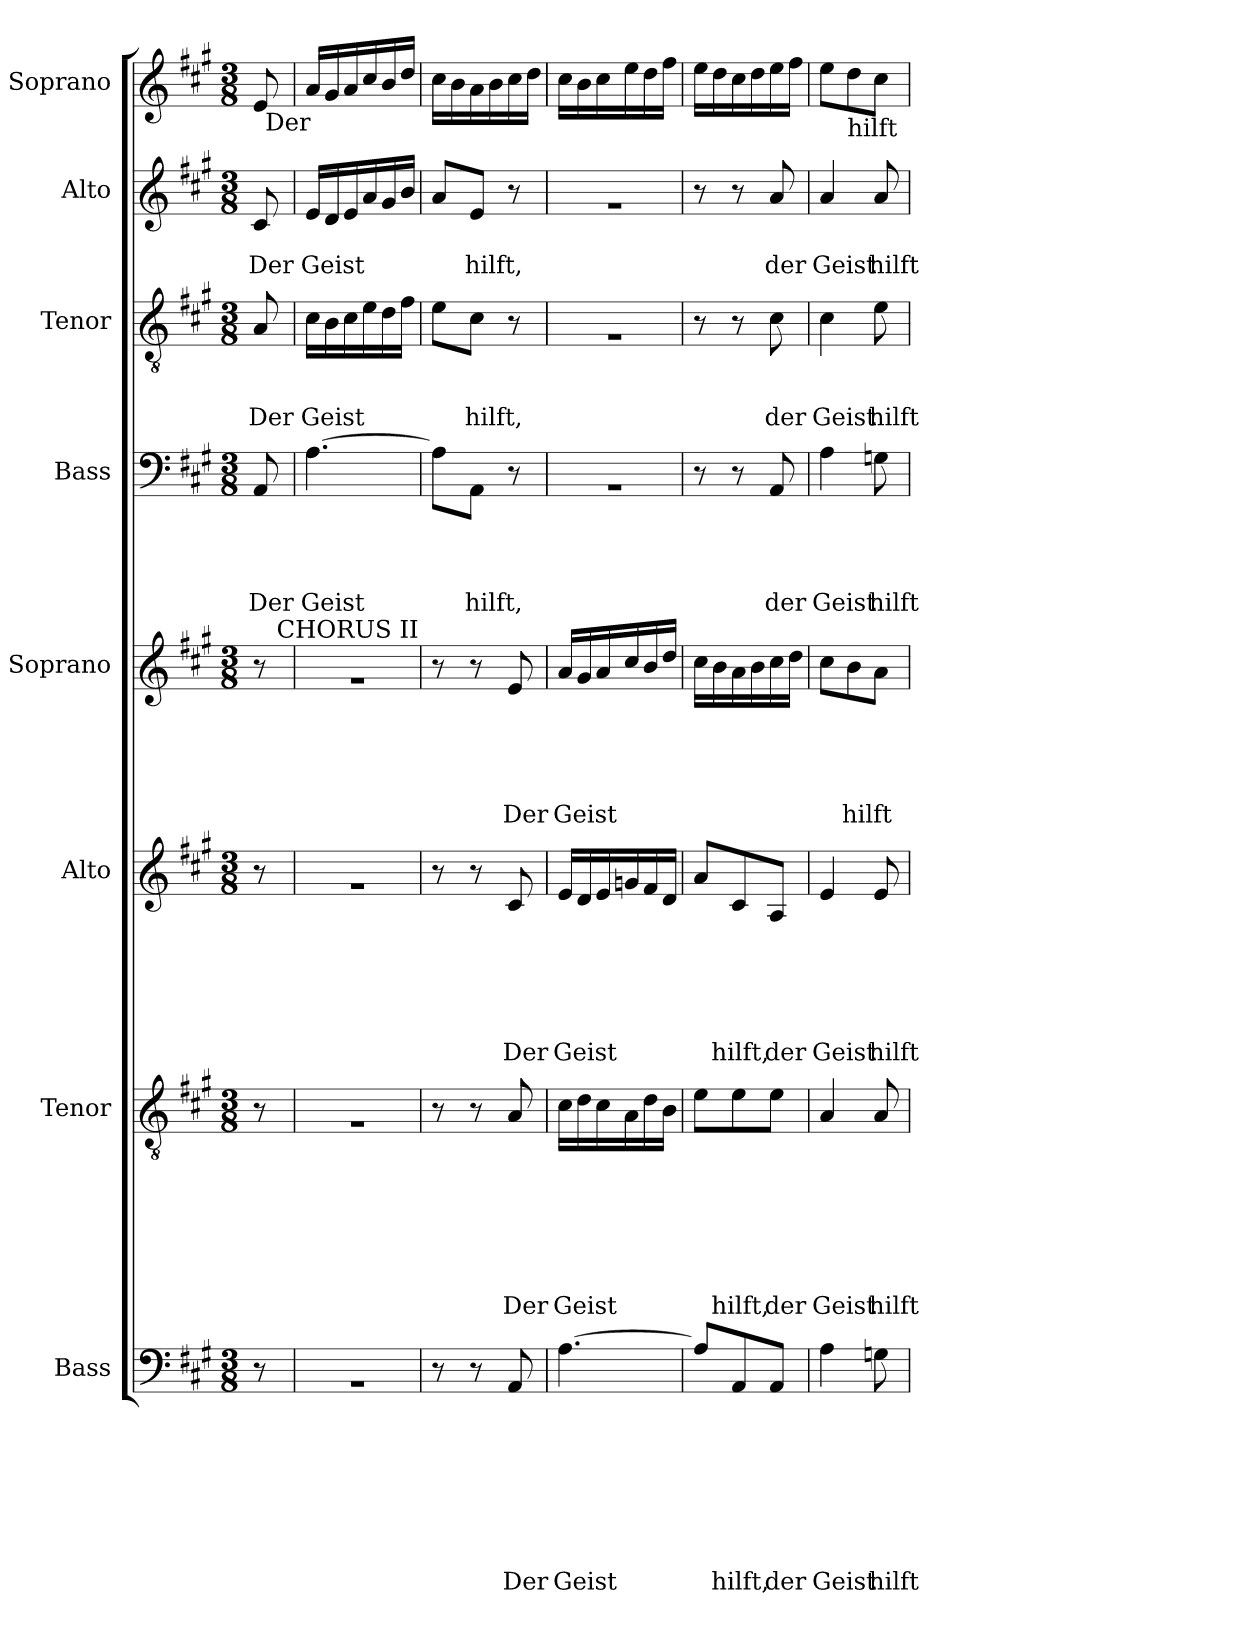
**kern	**text	**text	**text	**text	**text	**text	**text	**text	**kern	**text	**text	**text	**text	**text	**text	**text	**kern	**text	**text	**text	**text	**text	**text	**kern	**text	**text	**text	**text	**text	**kern	**text	**text	**text	**text	**kern	**text	**text	**text	**kern	**text	**text	**kern
*part8	*part8	*part8	*part8	*part8	*part8	*part8	*part8	*part8	*part7	*part7	*part7	*part7	*part7	*part7	*part7	*part7	*part6	*part6	*part6	*part6	*part6	*part6	*part6	*part5	*part5	*part5	*part5	*part5	*part5	*part4	*part4	*part4	*part4	*part4	*part3	*part3	*part3	*part3	*part2	*part2	*part2	*part1
*staff8	*staff8	*staff8	*staff8	*staff8	*staff8	*staff8	*staff8	*staff8	*staff7	*staff7	*staff7	*staff7	*staff7	*staff7	*staff7	*staff7	*staff6	*staff6	*staff6	*staff6	*staff6	*staff6	*staff6	*staff5	*staff5	*staff5	*staff5	*staff5	*staff5	*staff4	*staff4	*staff4	*staff4	*staff4	*staff3	*staff3	*staff3	*staff3	*staff2	*staff2	*staff2	*staff1
*I"Bass	*	*	*	*	*	*	*	*	*I"Tenor	*	*	*	*	*	*	*	*I"Alto	*	*	*	*	*	*	*I"Soprano	*	*	*	*	*	*I"Bass	*	*	*	*	*I"Tenor	*	*	*	*I"Alto	*	*	*I"Soprano
*clefF4	*	*	*	*	*	*	*	*	*clefGv2	*	*	*	*	*	*	*	*clefG2	*	*	*	*	*	*	*clefG2	*	*	*	*	*	*clefF4	*	*	*	*	*clefGv2	*	*	*	*clefG2	*	*	*clefG2
*k[f#c#g#]	*	*	*	*	*	*	*	*	*k[f#c#g#]	*	*	*	*	*	*	*	*k[f#c#g#]	*	*	*	*	*	*	*k[f#c#g#]	*	*	*	*	*	*k[f#c#g#]	*	*	*	*	*k[f#c#g#]	*	*	*	*k[f#c#g#]	*	*	*k[f#c#g#]
*A:	*	*	*	*	*	*	*	*	*A:	*	*	*	*	*	*	*	*A:	*	*	*	*	*	*	*A:	*	*	*	*	*	*A:	*	*	*	*	*A:	*	*	*	*A:	*	*	*A:
*M3/8	*	*	*	*	*	*	*	*	*M3/8	*	*	*	*	*	*	*	*M3/8	*	*	*	*	*	*	*M3/8	*	*	*	*	*	*M3/8	*	*	*	*	*M3/8	*	*	*	*M3/8	*	*	*M3/8
=1	=1	=1	=1	=1	=1	=1	=1	=1	=1	=1	=1	=1	=1	=1	=1	=1	=1	=1	=1	=1	=1	=1	=1	=1	=1	=1	=1	=1	=1	=1	=1	=1	=1	=1	=1	=1	=1	=1	=1	=1	=1	=1
!	!	!	!	!	!	!	!	!	!	!	!	!	!	!	!	!	!	!	!	!	!	!	!	!	!	!	!	!	!	!	!	!	!	!LO:LY:b	!	!	!	!LO:LY:b	!	!	!LO:LY:b	!
*	*	*	*	*	*	*	*	*	*	*	*	*	*	*	*	*	*	*	*	*	*	*	*	*^	*	*	*	*	*	*	*	*	*	*	*	*	*	*	*	*	*	*^
8r	.	.	.	.	.	.	.	.	8r	.	.	.	.	.	.	.	8r	.	.	.	.	.	.	8r	16ryy	.	.	.	.	.	8AA/	.	.	.	Der	8A/	.	.	Der	8c#/	.	Der	8e/	32ryy
!	!	!	!	!	!	!	!	!	!	!	!	!	!	!	!	!	!	!	!	!	!	!	!	!	!	!	!	!	!	!	!	!	!	!	!	!	!	!	!	!	!	!	!	!LO:TX:b:t=Der
.	.	.	.	.	.	.	.	.	.	.	.	.	.	.	.	.	.	.	.	.	.	.	.	.	.	.	.	.	.	.	.	.	.	.	.	.	.	.	.	.	.	.	.	16.ryy
!	!	!	!	!	!	!	!	!	!	!	!	!	!	!	!	!	!	!	!	!	!	!	!	!	!LO:TX:a:t=CHORUS II	!	!	!	!	!	!	!	!	!	!	!	!	!	!	!	!	!	!	!
.	.	.	.	.	.	.	.	.	.	.	.	.	.	.	.	.	.	.	.	.	.	.	.	.	16ryy	.	.	.	.	.	.	.	.	.	.	.	.	.	.	.	.	.	.	.
=2	=2	=2	=2	=2	=2	=2	=2	=2	=2	=2	=2	=2	=2	=2	=2	=2	=2	=2	=2	=2	=2	=2	=2	=2	=2	=2	=2	=2	=2	=2	=2	=2	=2	=2	=2	=2	=2	=2	=2	=2	=2	=2	=2	=2
!	!	!	!	!	!	!	!	!	!	!	!	!	!	!	!	!	!	!	!	!	!	!	!	!	!	!	!	!	!	!	!	!	!	!	!	!	!	!	!	!	!	!	!LO:TX:b:t=Geist	!
!LO:N:vis=1	!	!	!	!	!	!	!	!	!LO:N:vis=1	!	!	!	!	!	!	!	!LO:N:vis=1	!	!	!	!	!	!	!LO:N:vis=1	!	!	!	!	!	!	!	!	!	!	!LO:LY:b	!	!	!	!LO:LY:b	!	!	!LO:LY:b	!	!
*	*	*	*	*	*	*	*	*	*	*	*	*	*	*	*	*	*	*	*	*	*	*	*	*v	*v	*	*	*	*	*	*	*	*	*	*	*	*	*	*	*	*	*	*v	*v
4.rC	.	.	.	.	.	.	.	.	4.rA	.	.	.	.	.	.	.	4.ra	.	.	.	.	.	.	4.ra	.	.	.	.	.	[>4.A\	.	.	.	Geist	16c#\LL	.	.	Geist	16e/LL	.	Geist	16a/LL
.	.	.	.	.	.	.	.	.	.	.	.	.	.	.	.	.	.	.	.	.	.	.	.	.	.	.	.	.	.	.	.	.	.	.	16B\	.	.	.	16d/	.	.	16g#/
.	.	.	.	.	.	.	.	.	.	.	.	.	.	.	.	.	.	.	.	.	.	.	.	.	.	.	.	.	.	.	.	.	.	.	16c#\	.	.	.	16e/	.	.	16a/
.	.	.	.	.	.	.	.	.	.	.	.	.	.	.	.	.	.	.	.	.	.	.	.	.	.	.	.	.	.	.	.	.	.	.	16e\	.	.	.	16a/	.	.	16cc#/
.	.	.	.	.	.	.	.	.	.	.	.	.	.	.	.	.	.	.	.	.	.	.	.	.	.	.	.	.	.	.	.	.	.	.	16d\	.	.	.	16g#/	.	.	16b/
.	.	.	.	.	.	.	.	.	.	.	.	.	.	.	.	.	.	.	.	.	.	.	.	.	.	.	.	.	.	.	.	.	.	.	16f#\JJ	.	.	.	16b/JJ	.	.	16dd/JJ
=3	=3	=3	=3	=3	=3	=3	=3	=3	=3	=3	=3	=3	=3	=3	=3	=3	=3	=3	=3	=3	=3	=3	=3	=3	=3	=3	=3	=3	=3	=3	=3	=3	=3	=3	=3	=3	=3	=3	=3	=3	=3	=3
8r	.	.	.	.	.	.	.	.	8r	.	.	.	.	.	.	.	8r	.	.	.	.	.	.	8r	.	.	.	.	.	8A\L]	.	.	.	.	8e\L	.	.	.	8a/L	.	.	16cc#\LL
.	.	.	.	.	.	.	.	.	.	.	.	.	.	.	.	.	.	.	.	.	.	.	.	.	.	.	.	.	.	.	.	.	.	.	.	.	.	.	.	.	.	16b\
!	!	!	!	!	!	!	!	!	!	!	!	!	!	!	!	!	!	!	!	!	!	!	!	!	!	!	!	!	!	!	!	!	!	!LO:LY:b	!	!	!	!LO:LY:b	!	!	!LO:LY:b	!
8r	.	.	.	.	.	.	.	.	8r	.	.	.	.	.	.	.	8r	.	.	.	.	.	.	8r	.	.	.	.	.	8AA\J	.	.	.	hilft,	8c#\J	.	.	hilft,	8e/J	.	hilft,	16a\
.	.	.	.	.	.	.	.	.	.	.	.	.	.	.	.	.	.	.	.	.	.	.	.	.	.	.	.	.	.	.	.	.	.	.	.	.	.	.	.	.	.	16b\
!	!	!	!	!	!	!	!	!LO:LY:b	!	!	!	!	!	!	!	!LO:LY:b	!	!	!	!	!	!	!LO:LY:b	!	!	!	!	!	!LO:LY:b	!	!	!	!	!	!	!	!	!	!	!	!	!
8AA/	.	.	.	.	.	.	.	Der	8A/	.	.	.	.	.	.	Der	8c#/	.	.	.	.	.	Der	8e/	.	.	.	.	Der	8r	.	.	.	.	8r	.	.	.	8r	.	.	16cc#\
.	.	.	.	.	.	.	.	.	.	.	.	.	.	.	.	.	.	.	.	.	.	.	.	.	.	.	.	.	.	.	.	.	.	.	.	.	.	.	.	.	.	16dd\JJ
=4	=4	=4	=4	=4	=4	=4	=4	=4	=4	=4	=4	=4	=4	=4	=4	=4	=4	=4	=4	=4	=4	=4	=4	=4	=4	=4	=4	=4	=4	=4	=4	=4	=4	=4	=4	=4	=4	=4	=4	=4	=4	=4
!	!	!	!	!	!	!	!	!LO:LY:b	!	!	!	!	!	!	!	!LO:LY:b	!	!	!	!	!	!	!LO:LY:b	!	!	!	!	!	!LO:LY:b	!LO:N:vis=1	!	!	!	!	!LO:N:vis=1	!	!	!	!LO:N:vis=1	!	!	!
[>4.A\	.	.	.	.	.	.	.	Geist	16c#\LL	.	.	.	.	.	.	Geist	16e/LL	.	.	.	.	.	Geist	16a/LL	.	.	.	.	Geist	4.rC	.	.	.	.	4.rA	.	.	.	4.ra	.	.	16cc#\LL
.	.	.	.	.	.	.	.	.	16d\	.	.	.	.	.	.	.	16d/	.	.	.	.	.	.	16g#/	.	.	.	.	.	.	.	.	.	.	.	.	.	.	.	.	.	16b\
.	.	.	.	.	.	.	.	.	16c#\	.	.	.	.	.	.	.	16e/	.	.	.	.	.	.	16a/	.	.	.	.	.	.	.	.	.	.	.	.	.	.	.	.	.	16cc#\
.	.	.	.	.	.	.	.	.	16A\	.	.	.	.	.	.	.	16gn/	.	.	.	.	.	.	16cc#/	.	.	.	.	.	.	.	.	.	.	.	.	.	.	.	.	.	16ee\
.	.	.	.	.	.	.	.	.	16d\	.	.	.	.	.	.	.	16f#/	.	.	.	.	.	.	16b/	.	.	.	.	.	.	.	.	.	.	.	.	.	.	.	.	.	16dd\
.	.	.	.	.	.	.	.	.	16B\JJ	.	.	.	.	.	.	.	16d/JJ	.	.	.	.	.	.	16dd/JJ	.	.	.	.	.	.	.	.	.	.	.	.	.	.	.	.	.	16ff#\JJ
=5	=5	=5	=5	=5	=5	=5	=5	=5	=5	=5	=5	=5	=5	=5	=5	=5	=5	=5	=5	=5	=5	=5	=5	=5	=5	=5	=5	=5	=5	=5	=5	=5	=5	=5	=5	=5	=5	=5	=5	=5	=5	=5
8A/L]	.	.	.	.	.	.	.	.	8e\L	.	.	.	.	.	.	.	8a/L	.	.	.	.	.	.	16cc#\LL	.	.	.	.	.	8r	.	.	.	.	8r	.	.	.	8r	.	.	16ee\LL
.	.	.	.	.	.	.	.	.	.	.	.	.	.	.	.	.	.	.	.	.	.	.	.	16b\	.	.	.	.	.	.	.	.	.	.	.	.	.	.	.	.	.	16dd\
!	!	!	!	!	!	!	!	!LO:LY:b	!	!	!	!	!	!	!	!LO:LY:b	!	!	!	!	!	!	!LO:LY:b	!	!	!	!	!	!	!	!	!	!	!	!	!	!	!	!	!	!	!
8AA/	.	.	.	.	.	.	.	hilft,	8e\	.	.	.	.	.	.	hilft,	8c#/	.	.	.	.	.	hilft,	16a\	.	.	.	.	.	8r	.	.	.	.	8r	.	.	.	8r	.	.	16cc#\
.	.	.	.	.	.	.	.	.	.	.	.	.	.	.	.	.	.	.	.	.	.	.	.	16b\	.	.	.	.	.	.	.	.	.	.	.	.	.	.	.	.	.	16dd\
!	!	!	!	!	!	!	!	!LO:LY:b	!	!	!	!	!	!	!	!LO:LY:b	!	!	!	!	!	!	!LO:LY:b	!	!	!	!	!	!	!	!	!	!	!LO:LY:b	!	!	!	!LO:LY:b	!	!	!LO:LY:b	!
8AA/J	.	.	.	.	.	.	.	der	8e\J	.	.	.	.	.	.	der	8A/J	.	.	.	.	.	der	16cc#\	.	.	.	.	.	8AA/	.	.	.	der	8c#\	.	.	der	8a/	.	der	16ee\
.	.	.	.	.	.	.	.	.	.	.	.	.	.	.	.	.	.	.	.	.	.	.	.	16dd\JJ	.	.	.	.	.	.	.	.	.	.	.	.	.	.	.	.	.	16ff#\JJ
=6	=6	=6	=6	=6	=6	=6	=6	=6	=6	=6	=6	=6	=6	=6	=6	=6	=6	=6	=6	=6	=6	=6	=6	=6	=6	=6	=6	=6	=6	=6	=6	=6	=6	=6	=6	=6	=6	=6	=6	=6	=6	=6
!	!	!	!	!	!	!	!	!LO:LY:b	!	!	!	!	!	!	!	!LO:LY:b	!	!	!	!	!	!	!LO:LY:b	!	!	!	!	!	!	!	!	!	!	!LO:LY:b	!	!	!	!LO:LY:b	!	!	!LO:LY:b	!
4A\	.	.	.	.	.	.	.	Geist	4A/	.	.	.	.	.	.	Geist	4e/	.	.	.	.	.	Geist	8cc#\L	.	.	.	.	.	4A\	.	.	.	Geist	4c#\	.	.	Geist	4a/	.	Geist	8ee\L
!	!	!	!	!	!	!	!	!	!	!	!	!	!	!	!	!	!	!	!	!	!	!	!	!	!	!	!	!	!	!	!	!	!	!	!	!	!	!	!	!	!	!LO:TX:b:t=hilft
!	!	!	!	!	!	!	!	!	!	!	!	!	!	!	!	!	!	!	!	!	!	!	!	!	!	!	!	!	!LO:LY:b	!	!	!	!	!	!	!	!	!	!	!	!	!
.	.	.	.	.	.	.	.	.	.	.	.	.	.	.	.	.	.	.	.	.	.	.	.	8b\	.	.	.	.	hilft	.	.	.	.	.	.	.	.	.	.	.	.	8dd\
!	!	!	!	!	!	!	!	!LO:LY:b	!	!	!	!	!	!	!	!LO:LY:b	!	!	!	!	!	!	!LO:LY:b	!	!	!	!	!	!	!	!	!	!	!LO:LY:b	!	!	!	!LO:LY:b	!	!	!LO:LY:b	!
8Gn\	.	.	.	.	.	.	.	hilft	8A/	.	.	.	.	.	.	hilft	8e/	.	.	.	.	.	hilft	8a\J	.	.	.	.	.	8Gn\	.	.	.	hilft	8e\	.	.	hilft	8a/	.	hilft	8cc#\J
=	=	=	=	=	=	=	=	=	=	=	=	=	=	=	=	=	=	=	=	=	=	=	=	=	=	=	=	=	=	=	=	=	=	=	=	=	=	=	=	=	=	=
*-	*-	*-	*-	*-	*-	*-	*-	*-	*-	*-	*-	*-	*-	*-	*-	*-	*-	*-	*-	*-	*-	*-	*-	*-	*-	*-	*-	*-	*-	*-	*-	*-	*-	*-	*-	*-	*-	*-	*-	*-	*-	*-
